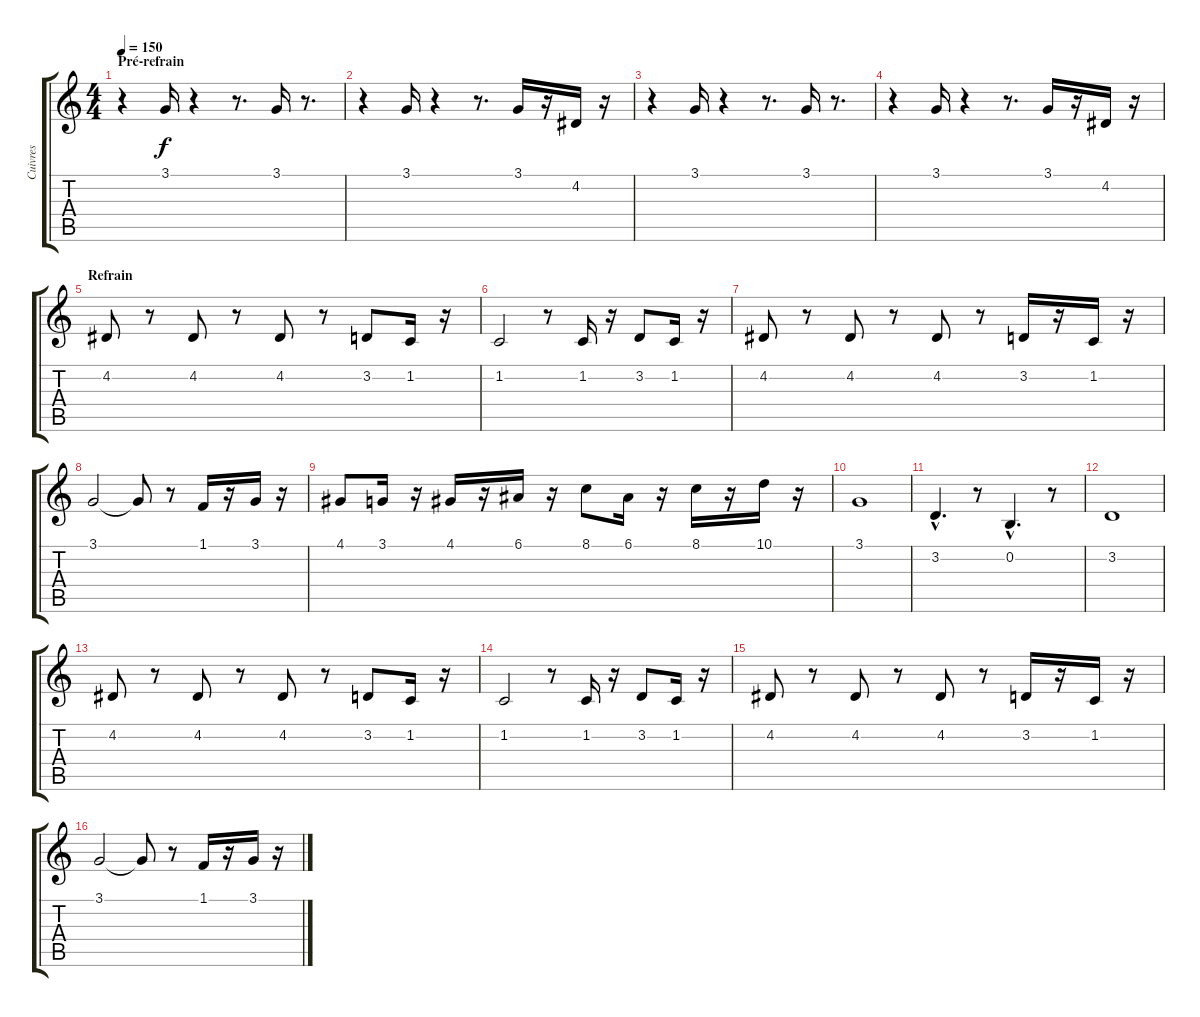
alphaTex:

\track ("Cuivres" "Cuivres") {instrument brasssection}
\staff {score tabs}
\tuning (E4 B3 G3 D3 A2 E2) {hide}
\ts (4 4)
\section ("" "Pré-refrain")
\tempo 150
\clef g2
\ks c
r.4{dy f} 3.1.16 r.4 r.8{d} 3.1.16 r.8{d} |
r.4 3.1.16 r.4 r.8{d} 3.1.16 r.16 4.2.16 r.16 |
r.4 3.1.16 r.4 r.8{d} 3.1.16 r.8{d} |
r.4 3.1.16 r.4 r.8{d} 3.1.16 r.16 4.2.16 r.16 |
\section ("" "Refrain")
4.2.8{volume 16} r.8 4.2.8 r.8 4.2.8 r.8 3.2.8 1.2.16 r.16 |
1.2.2 r.8 1.2.16 r.16 3.2.8 1.2.16 r.16 |
4.2.8 r.8 4.2.8 r.8 4.2.8 r.8 3.2.16 r.16 1.2.16 r.16 |
3.1.2 3.1{t}.8 r.8 1.1.16 r.16 3.1.16 r.16 |
4.1.8 3.1.16 r.16 4.1.16 r.16 6.1.16 r.16 8.1.8 6.1.16 r.16 8.1.16 r.16 10.1.16 r.16 |
3.1.1 |
3.2{hac}.4{d} r.8 0.2{hac}.4{d} r.8 |
3.2.1 |
4.2.8 r.8 4.2.8 r.8 4.2.8 r.8 3.2.8 1.2.16 r.16 |
1.2.2 r.8 1.2.16 r.16 3.2.8 1.2.16 r.16 |
4.2.8 r.8 4.2.8 r.8 4.2.8 r.8 3.2.16 r.16 1.2.16 r.16 |
3.1.2 3.1{t}.8 r.8 1.1.16 r.16 3.1.16 r.16
